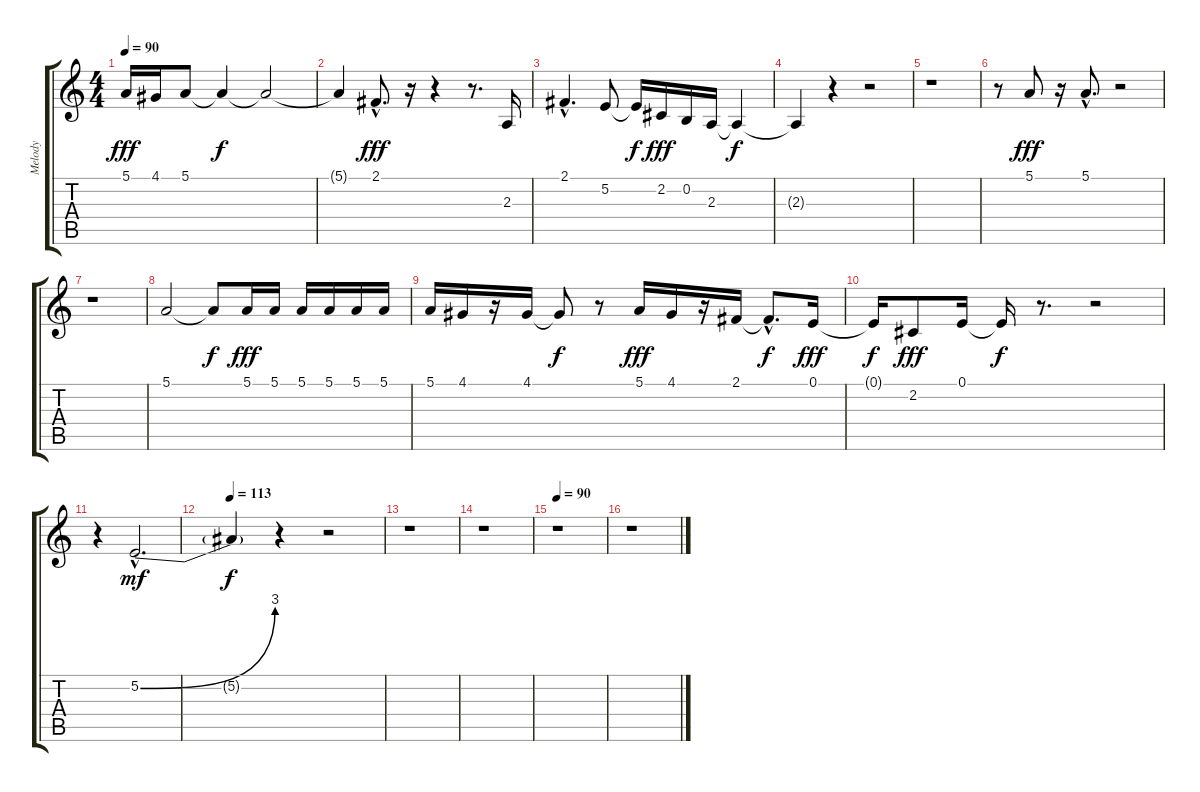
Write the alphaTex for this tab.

\track ("Melody" "Melody") {instrument lead6voice}
\staff {score tabs}
\tuning (E4 B3 G3 D3 A2 E2) {hide}
\ts (4 4)
\tempo 90
\clef g2
\ks c
5.1.16{dy fff} 4.1.16 5.1.8 5.1{t}.4{dy f} 5.1{t}.2 |
5.1{t}.4 2.1{hac}.8{d dy fff} r.16 r.4 r.8{d} 2.3.16 |
2.1{hac}.4{d} 5.2.8 5.2{t}.16{dy f} 2.2.16{dy fff} 0.2.16 2.3.16 2.3{t}.4{dy f} |
2.3{t}.4 r.4 r.2 |
r.1 |
r.8 5.1.8{dy fff} r.16 5.1{hac}.8{d} r.2 |
r.1 |
5.1.2 5.1{t}.8{dy f} 5.1.16{dy fff} 5.1.16 5.1.16 5.1.16 5.1.16 5.1.16 |
5.1.16 4.1.16 r.16 4.1.16 4.1{t}.8{dy f} r.8 5.1.16{dy fff} 4.1.16 r.16 2.1.16 2.1{hac t}.8{d dy f} 0.1.16{dy fff} |
0.1{t}.16{dy f} 2.2.8{dy fff} 0.1.16 0.1{t}.16{dy f} r.8{d} r.2 |
r.4 5.2{be (bend 0 0 60 12) hac}.2{d dy mf} |
\tempo 113
5.2{t}.4{dy f} r.4 r.2 |
r.1 |
r.1 |
\tempo 90
r.1 |
r.1
